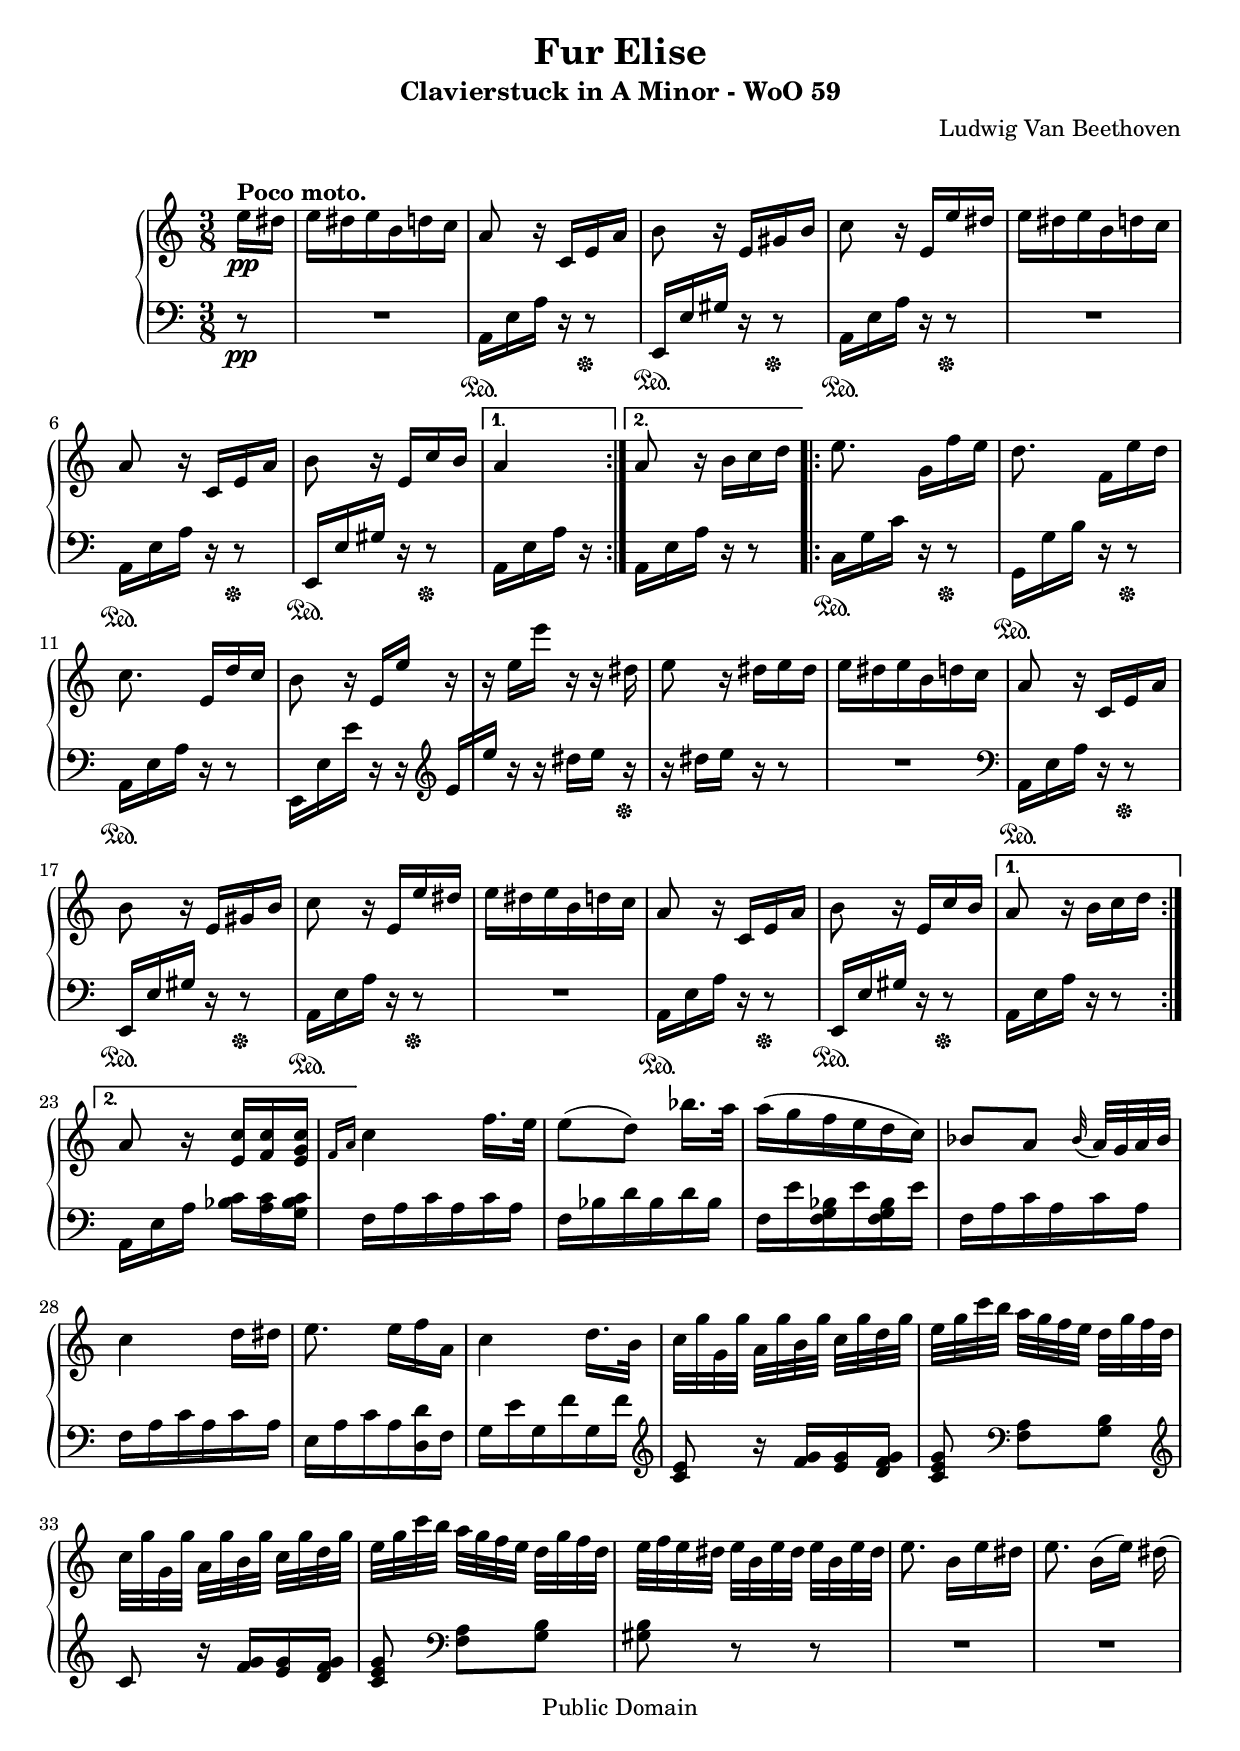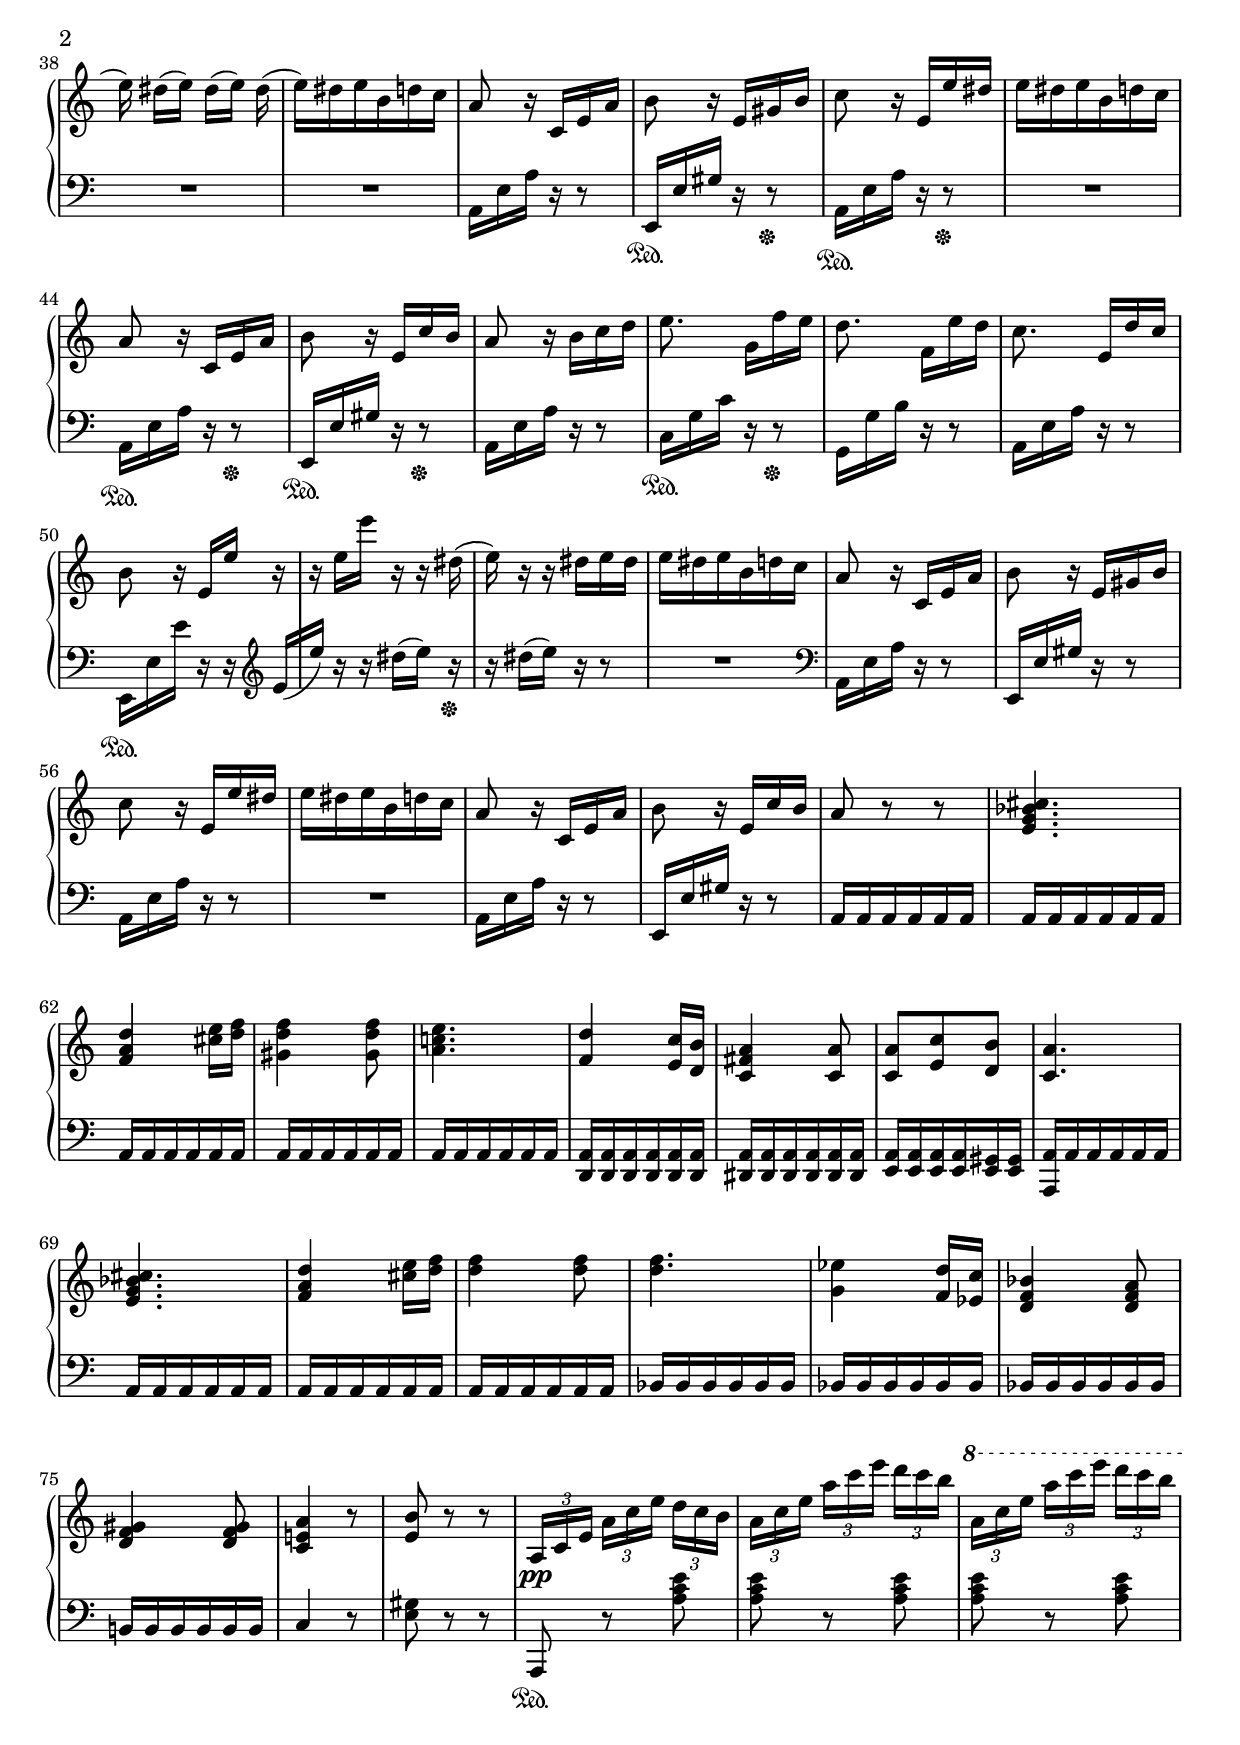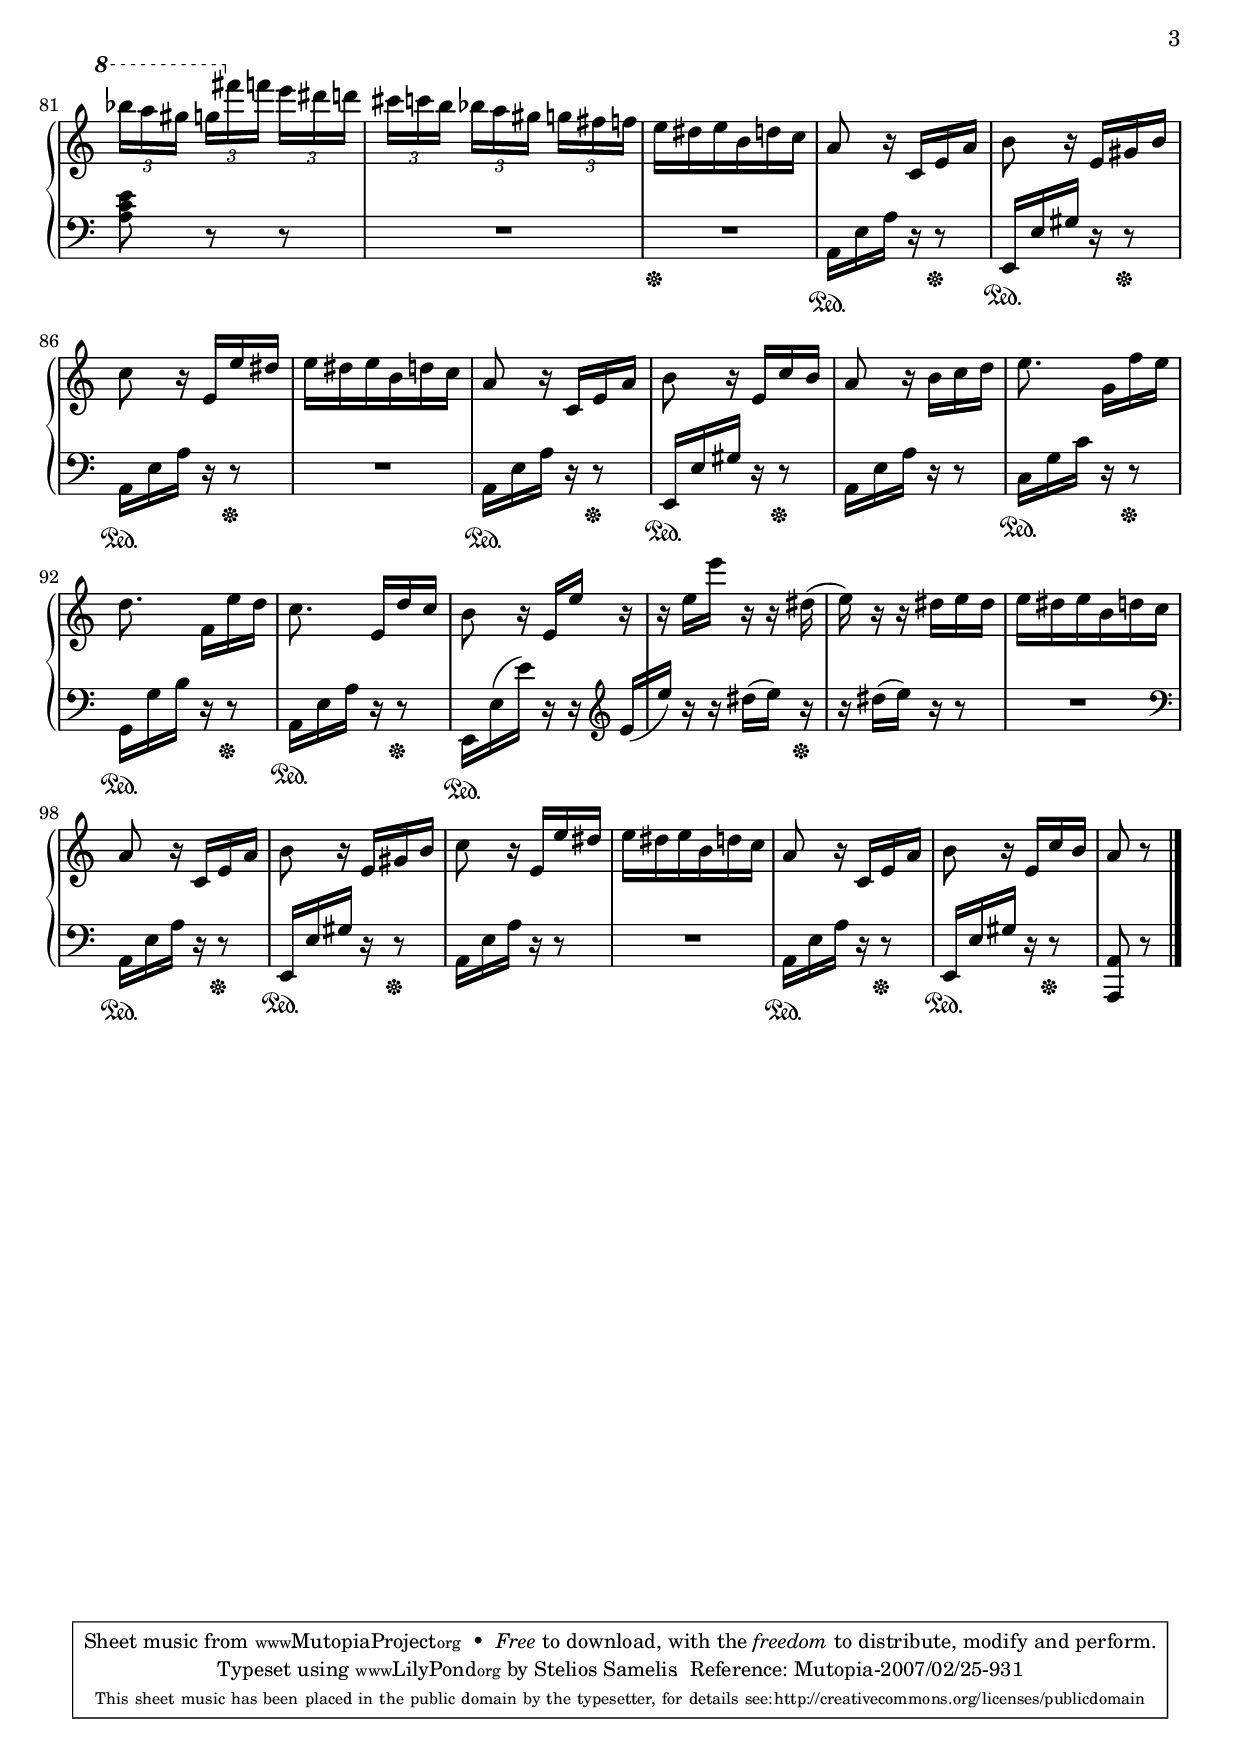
\version "2.10.3"

 \header {
  title = "Fur Elise"
  subtitle = "Clavierstuck in A Minor - WoO 59"
  composer = "Ludwig Van Beethoven"
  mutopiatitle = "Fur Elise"
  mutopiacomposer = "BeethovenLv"
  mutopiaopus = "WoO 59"
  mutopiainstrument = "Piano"
  date = "1810"
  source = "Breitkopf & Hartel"
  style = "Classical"
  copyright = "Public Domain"
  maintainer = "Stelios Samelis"
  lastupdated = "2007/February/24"
  version = "2.10.3"
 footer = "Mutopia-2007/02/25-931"
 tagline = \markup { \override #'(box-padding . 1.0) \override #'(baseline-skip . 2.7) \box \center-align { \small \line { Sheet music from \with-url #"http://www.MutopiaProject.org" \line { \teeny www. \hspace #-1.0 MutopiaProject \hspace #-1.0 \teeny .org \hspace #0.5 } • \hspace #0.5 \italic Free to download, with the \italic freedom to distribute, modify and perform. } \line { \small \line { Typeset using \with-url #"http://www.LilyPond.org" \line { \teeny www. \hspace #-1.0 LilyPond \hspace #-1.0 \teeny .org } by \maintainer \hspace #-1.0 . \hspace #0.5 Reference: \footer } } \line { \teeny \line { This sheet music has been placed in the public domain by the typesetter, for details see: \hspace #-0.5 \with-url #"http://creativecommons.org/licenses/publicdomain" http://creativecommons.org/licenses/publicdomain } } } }
}

\score {

 \new PianoStaff
 <<
 \new Staff = "up" {
 \clef treble
 \key a \minor
 \time 3/8
 \override Score.MetronomeMark #'transparent = ##t
 \tempo 4 = 72
 \repeat volta 2 {
 \partial 8 e''16\pp^\markup { \bold "Poco moto." } dis'' e'' dis'' e'' b' d'' c'' a'8 r16 c' e' a' b'8 r16 e' gis' b'
 c''8 r16 e' e'' dis'' e'' dis'' e'' b' d'' c'' a'8 r16 c' e' a' b'8 r16 e' c'' b' }
 \alternative { { a'4 } { a'8 \bar "" r16 b' \partial 8 c''16 d'' } }
 \repeat volta 2 {
 e''8. g'16[ f'' e''] d''8. f'16[ e'' d''] c''8. e'16[ d'' c''] b'8 r16 e'[ e''] r r e''[ e'''] r r dis''
 e''8 r16 dis'' e'' dis'' e''16 dis'' e'' b' d'' c''
 a'8 r16 c' e' a' b'8 r16 e' gis' b' c''8 r16 e' e'' dis'' e'' dis'' e'' b' d'' c'' a'8 r16 c' e' a' b'8 r16 e' c'' b' }
 \alternative { { a'8 r16 b'[ c'' d''] } { a'8 r16 <e' c''>[ <f' c''> <e' g' c''>] } }

 \grace { f'16[ a'] } c''4 f''16. e''32 e''8([ d'']) bes''16. a''32 a''16( g'' f'' e'' d'' c'')
 bes'8[ a'] \appoggiatura bes'32 a'32[ g' a' bes'] c''4 d''16[ dis''] e''8. e''16[ f'' a'] c''4 d''16. b'32
 c''32[ g'' g' g''] a'[ g'' b' g''] c''[ g'' d'' g''] e''[ g'' c''' b''] a''[ g'' f'' e''] d''[ g'' f'' d'']
 c''32[ g'' g' g''] a'[ g'' b' g''] c''[ g'' d'' g''] e''[ g'' c''' b''] a''[ g'' f'' e''] d''[ g'' f'' d'']
 e''32[ f'' e'' dis''] e''[ b' e'' dis''] e''[ b' e'' dis''] e''8. b'16[ e'' dis'']
 e''8. b'16([ e'']) dis''( e'') dis''([ e'']) dis''([ e'']) dis''( e'') dis'' e'' b' d'' c''
 a'8 r16 c' e' a' b'8 r16 e' gis' b' c''8 r16 e' e'' dis'' e'' dis'' e'' b' d'' c'' a'8 r16 c' e' a' b'8 r16 e' c'' b'
 a'8 r16 b'16 c'' d'' e''8. g'16[ f'' e''] d''8. f'16[ e'' d''] c''8. e'16[ d'' c''] b'8 r16 e'[ e''] r
 r16 e''[ e'''] r r dis''( e'') r r dis''[ e'' dis''] e'' dis'' e'' b' d'' c''
 a'8 r16 c' e' a' b'8 r16 e' gis' b' c''8 r16 e' e'' dis'' e'' dis'' e'' b' d'' c'' a'8 r16 c' e' a' b'8 r16 e' c'' b'

 a'8 r r <e' g' bes' cis''>4. <f' a' d''>4 <cis'' e''>16[ <d'' f''>] <gis' d'' f''>4 <gis' d'' f''>8 <a' c''! e''>4.
 <f' d''>4 <e' c''>16[ <d' b'>] <c' fis' a'>4 <c' a'>8 <c' a'>8[ <e' c''> <d' b'>] <c' a'>4.
 <e' g' bes' cis''>4. <f' a' d''>4 <cis'' e''>16[ <d'' f''>] <d'' f''>4 <d'' f''>8 <d'' f''>4.
 <g' ees''>4 <f' d''>16[ <ees' c''>] <d' f' bes'>4 <d' f' a'>8 <d' f' gis'>4 <d' f' gis'>8 <c' e'! a'>4 r8 <e' b'>8 r r
 \set tupletSpannerDuration = #(ly:make-moment 1 8)
 \times 2/3 { a16\pp[ c' e'] a'[ c'' e''] d''[ c'' b'] a'[ c'' e''] a''[ c''' e'''] d'''[ c''' b''] #(set-octavation 1)
 a''[ c''' e'''] a'''[ c'''' e''''] d''''[ c'''' b'''] bes'''[ a''' gis'''] g'''[ #(set-octavation 0) fis''' f'''] e'''[ dis''' d''']
 cis'''[ c''' b''] bes''[ a'' gis''] g''[ fis'' f''] }

 e''16 dis'' e'' b' d'' c'' a'8 r16 c' e' a' b'8 r16 e' gis' b'
 c''8 r16 e' e'' dis'' e'' dis'' e'' b' d'' c'' a'8 r16 c' e' a' b'8 r16 e' c'' b'
 a'8 r16 b'16 c'' d'' e''8. g'16[ f'' e''] d''8. f'16[ e'' d''] c''8. e'16[ d'' c''] b'8 r16 e'[ e''] r
 r16 e''[ e'''] r r dis''( e'') r r dis''[ e'' dis''] e'' dis'' e'' b' d'' c''
 a'8 r16 c' e' a' b'8 r16 e' gis' b' c''8 r16 e' e'' dis'' e'' dis'' e'' b' d'' c'' a'8 r16 c' e' a' b'8 r16 e' c'' b'
 a'8 r \bar "|."
}

 \new Staff = "down" {
 \clef bass
 \key a \minor
 \time 3/8
 \repeat volta 2 {
 \partial 8 r8\pp R4. a,16\sustainDown e a r16 r8\sustainUp e,16\sustainDown e gis r r8\sustainUp
 a,16\sustainDown e a r r8\sustainUp R4. a,16\sustainDown e a r r8\sustainUp
 e,16\sustainDown e gis r r8\sustainUp }
 \alternative { { a,16 e a r } { a,16[ e \bar "" a16] r \partial 8 r8 } }
 \repeat volta 2 {
 c16\sustainDown g c' r r8\sustainUp g,16\sustainDown g b r r8\sustainUp
 a,16\sustainDown e a r r8 e,16 e e' r r \clef treble e'16[ e''] r r dis''[ e''] r\sustainUp r16 dis''[ e''] r r8 R4.
 \clef bass a,16\sustainDown e a r16 r8\sustainUp e,16\sustainDown e gis r r8\sustainUp
 a,16\sustainDown e a r r8\sustainUp R4. a,16\sustainDown e a r r8\sustainUp
 e,16\sustainDown e gis r r8\sustainUp }
 \alternative { { a,16 e a r r8 } { a,16[ e a] <bes c'>[ <a c'> <g bes c'>] } }

 f16 a c' a c' a f bes d' bes d' bes f e' <f g bes> e' <f g bes> e' f a c' a c' a f a c' a c' a e a c' a <d d'> f
 g16 e' g f' g f' \clef treble <c' e'>8 r16 <f' g'>[ <e' g'> <d' f' g'>] <c' e' g'>8 \clef bass <f a>8[ <g b>]
 \clef treble c'8 r16 <f' g'>[ <e' g'> <d' f' g'>] <c' e' g'>8 \clef bass <f a>8[ <g b>] <gis b>8 r r R4.
 R4. R4. R4. a,16 e a r16 r8 e,16\sustainDown e gis r r8\sustainUp a,16\sustainDown e a r r8\sustainUp
 R4. a,16\sustainDown e a r r8\sustainUp e,16\sustainDown e gis r r8\sustainUp a,16 e a r r8
 c16\sustainDown g c' r r8\sustainUp g,16 g b r r8 a,16 e a r r8 e,16\sustainDown e e' r r
 \clef treble e'16([ e'']) r r dis''([ e'']) r\sustainUp r dis''([ e'']) r r8 R4.
 \clef bass a,16 e a r16 r8 e,16 e gis r r8 a,16 e a r r8 R4. a,16 e a r r8 e,16 e gis r r8

 a,16 a, a, a, a, a, a, a, a, a, a, a, a, a, a, a, a, a, a, a, a, a, a, a, a, a, a, a, a, a,
 <d, a,> <d, a,> <d, a,> <d, a,> <d, a,> <d, a,> <dis, a,> <dis, a,> <dis, a,> <dis, a,> <dis, a,> <dis, a,>
 <e, a,> <e, a,> <e, a,> <e, a,> <e, gis,> <e, gis,> <a,, a,> a, a, a, a, a, a, a, a, a, a, a, a, a, a, a, a, a, a, a, a, a, a, a,
 bes, bes, bes, bes, bes, bes, bes, bes, bes, bes, bes, bes, bes, bes, bes, bes, bes, bes,
 b,! b, b, b, b, b, c4 r8 <e gis>8 r r
 a,,8\sustainDown r <a c' e'> <a c' e'> r <a c' e'> <a c' e'> r <a c' e'> <a c' e'> r r R4.

 R4.\sustainUp a,16\sustainDown e a r r8\sustainUp e,16\sustainDown e gis r r8\sustainUp
 a,16\sustainDown e a r r8\sustainUp R4.
 a,16\sustainDown e a r r8\sustainUp e,16\sustainDown e gis r r8\sustainUp a,16 e a r r8
 c16\sustainDown g c' r r8\sustainUp g,16\sustainDown g b r r8\sustainUp
 a,16\sustainDown e a r r8\sustainUp e,16\sustainDown e( e') r r
 \clef treble e'16([ e'']) r r dis''([ e'']) r\sustainUp r dis''([ e'']) r r8 R4.
 \clef bass a,16\sustainDown e a r16 r8\sustainUp e,16\sustainDown e gis r r8\sustainUp a,16 e a r r8 R4.
 a,16\sustainDown e a r r8\sustainUp e,16\sustainDown e gis r r8\sustainUp <a,, a,>8 r \bar "|."
}
>>

 \layout { }

 \midi { }

}
